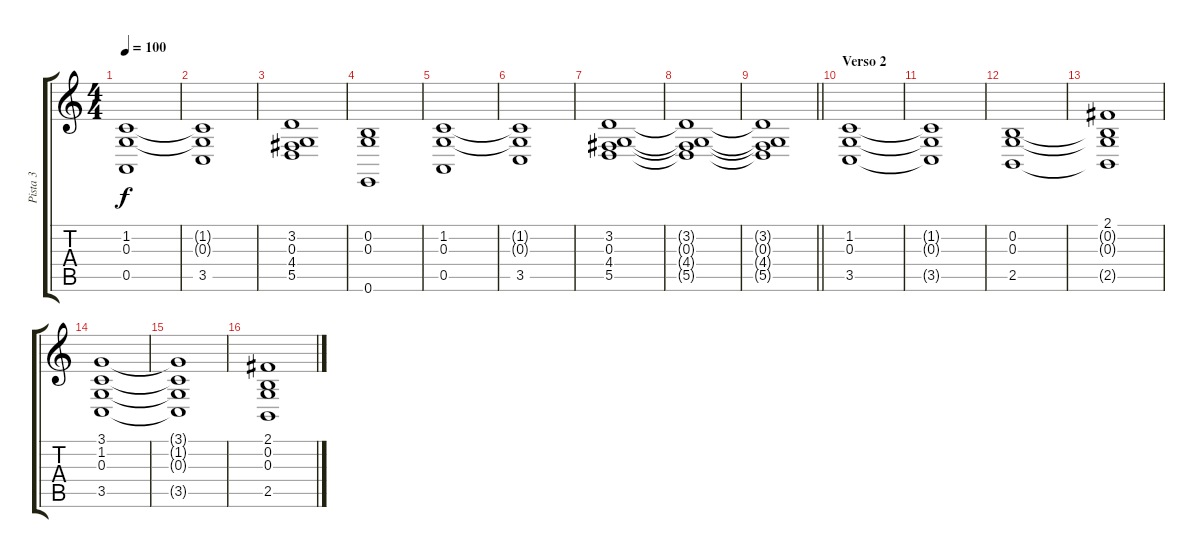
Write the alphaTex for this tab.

\track ("Pista 3" "Pista 3") {instrument pad2warm}
\staff {score tabs}
\tuning (E4 B3 G3 D3 A2 E2) {hide}
\ts (4 4)
\tempo 100
\clef g2
\ks c
(1.2 0.3 0.5).1{dy f} |
(1.2{t} 0.3{t} 3.5).1 |
(3.2 0.3 4.4 5.5).1 |
(0.2 0.3 0.6).1 |
(1.2 0.3 0.5).1 |
(1.2{t} 0.3{t} 3.5).1 |
(3.2 0.3 4.4 5.5).1 |
(3.2{t} 0.3{t} 4.4{t} 5.5{t}).1 |
\barLineRight lightlight
(3.2{t} 0.3{t} 4.4{t} 5.5{t}).1 |
\section ("" "Verso 2")
(1.2 0.3 3.5).1 |
(1.2{t} 0.3{t} 3.5{t}).1 |
(0.2 0.3 2.5).1 |
(2.1 0.2{t} 0.3{t} 2.5{t}).1 |
(3.1 1.2 0.3 3.5).1 |
(3.1{t} 1.2{t} 0.3{t} 3.5{t}).1 |
(2.1 0.2 0.3 2.5).1
